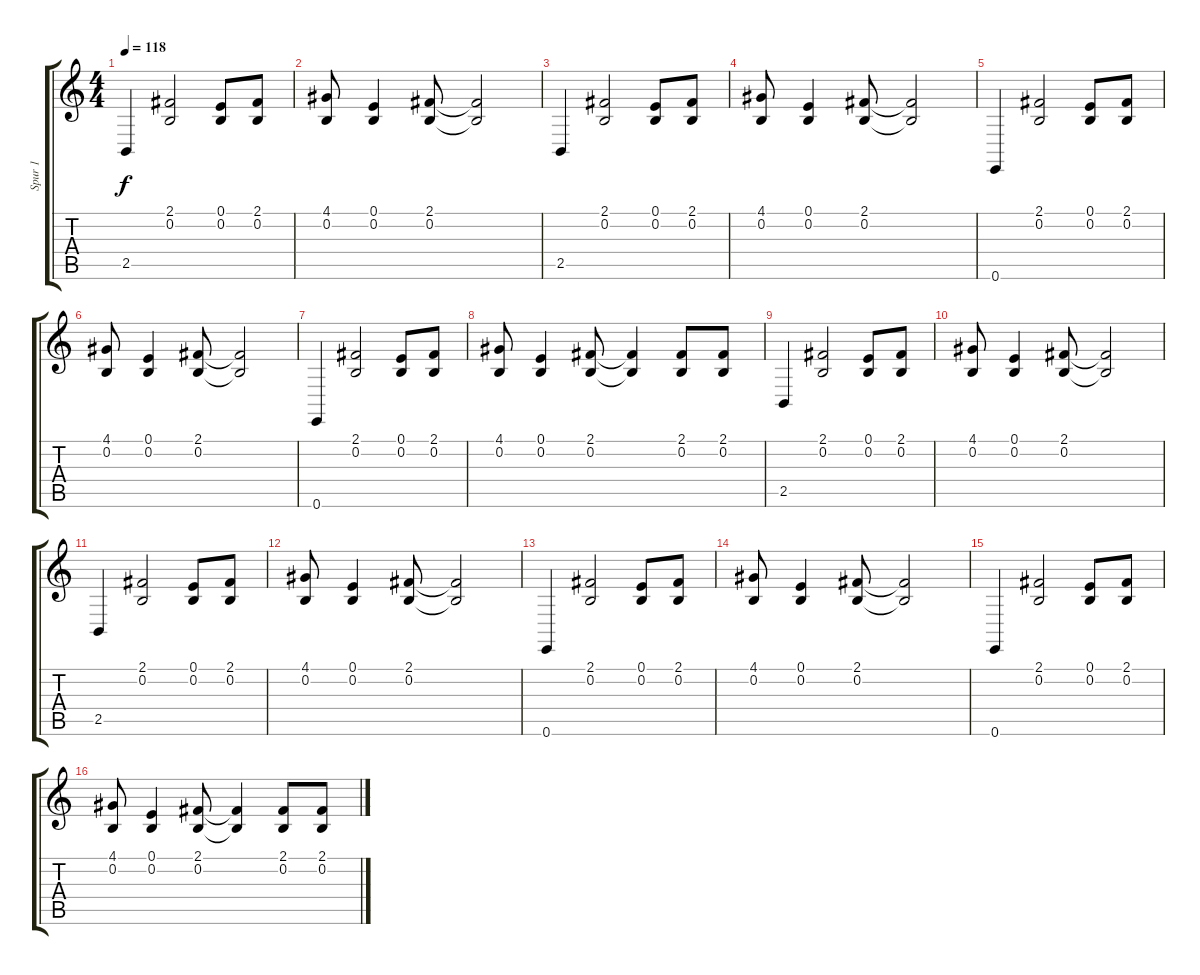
\track ("Spur 1" "Spur 1") {instrument acousticgrandpiano}
\staff {score tabs}
\tuning (E4 B3 G3 D3 A2 E2) {hide}
\ts (4 4)
\tempo 118
\clef g2
\ks c
2.5.4{dy f instrument lead7fifths} (2.1 0.2).2 (0.1 0.2).8 (2.1 0.2).8 |
(4.1 0.2).8 (0.1 0.2).4 (2.1 0.2).8 (2.1{t} 0.2{t}).2 |
2.5.4 (2.1 0.2).2 (0.1 0.2).8 (2.1 0.2).8 |
(4.1 0.2).8 (0.1 0.2).4 (2.1 0.2).8 (2.1{t} 0.2{t}).2 |
0.6.4 (2.1 0.2).2 (0.1 0.2).8 (2.1 0.2).8 |
(4.1 0.2).8 (0.1 0.2).4 (2.1 0.2).8 (2.1{t} 0.2{t}).2 |
0.6.4 (2.1 0.2).2 (0.1 0.2).8 (2.1 0.2).8 |
(4.1 0.2).8 (0.1 0.2).4 (2.1 0.2).8 (2.1{t} 0.2{t}).4 (2.1 0.2).8 (2.1 0.2).8 |
2.5.4{instrument lead8bassandlead} (2.1 0.2).2 (0.1 0.2).8 (2.1 0.2).8 |
(4.1 0.2).8 (0.1 0.2).4 (2.1 0.2).8 (2.1{t} 0.2{t}).2 |
2.5.4 (2.1 0.2).2 (0.1 0.2).8 (2.1 0.2).8 |
(4.1 0.2).8 (0.1 0.2).4 (2.1 0.2).8 (2.1{t} 0.2{t}).2 |
0.6.4 (2.1 0.2).2 (0.1 0.2).8 (2.1 0.2).8 |
(4.1 0.2).8 (0.1 0.2).4 (2.1 0.2).8 (2.1{t} 0.2{t}).2 |
0.6.4 (2.1 0.2).2 (0.1 0.2).8 (2.1 0.2).8 |
(4.1 0.2).8 (0.1 0.2).4 (2.1 0.2).8 (2.1{t} 0.2{t}).4 (2.1 0.2).8 (2.1 0.2).8
